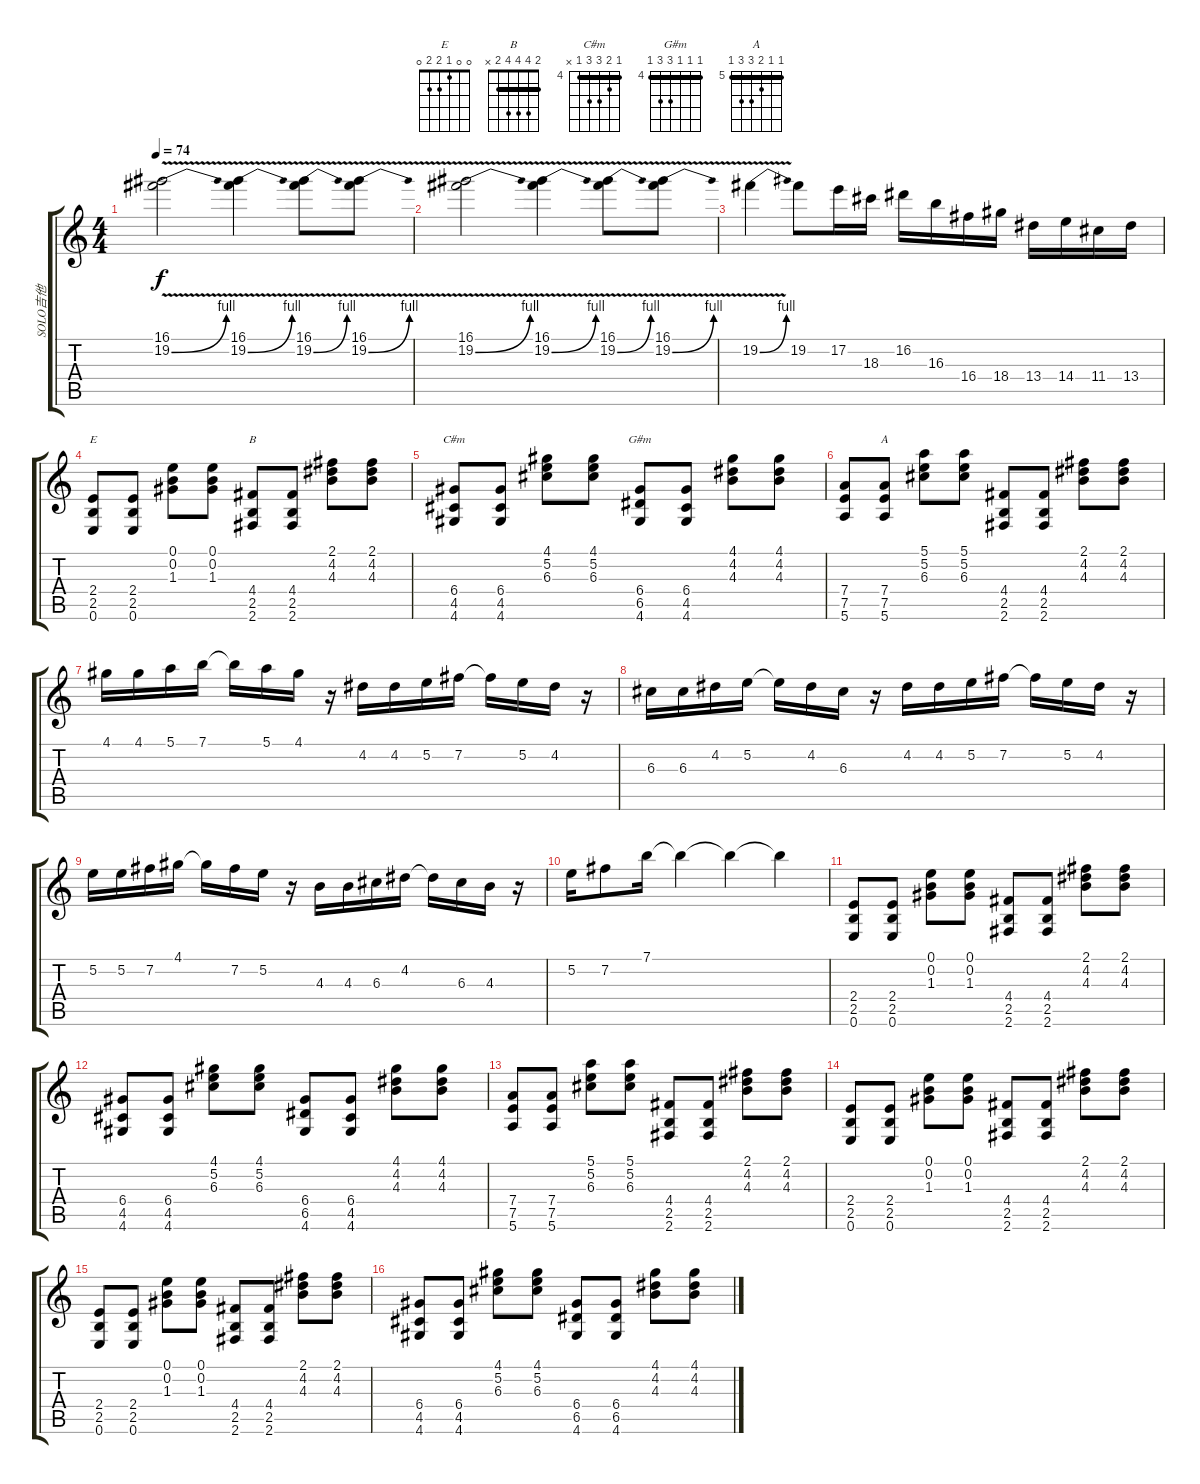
\track ("SOLO吉他" "SOLO吉他") {instrument overdrivenguitar}
\staff {score tabs}
\tuning (E4 B3 G3 D3 A2 E2) {hide}
\chord ("E" 0 0 1 2 2 0)
\chord ("B" 2 4 4 4 2 x) {barre 2}
\chord ("C#m" 4 5 6 6 4 x) {firstfret 4 barre 4}
\chord ("G#m" 4 4 4 6 6 4) {firstfret 4 barre 4}
\chord ("A" 5 5 6 7 7 5) {firstfret 5 barre 5}
\ts (4 4)
\tempo 74
\clef g2
\ks c
(16.1{v} 19.2{be (bend 0 0 60 4) v}).2{dy f} (16.1{v} 19.2{be (bend 0 0 60 4) v}).4 (16.1{v} 19.2{be (bend 0 0 60 4) v}).8 (16.1{v} 19.2{be (bend 0 0 60 4) v}).8 |
(16.1{v} 19.2{be (bend 0 0 60 4) v}).2 (16.1{v} 19.2{be (bend 0 0 60 4) v}).4 (16.1{v} 19.2{be (bend 0 0 60 4) v}).8 (16.1{v} 19.2{be (bend 0 0 60 4) v}).8 |
19.2{be (bend 0 0 60 4) v}.4 19.2.8 17.2.16 18.3.16 16.2.16 16.3.16 16.4.16 18.4.16 13.4.16 14.4.16 11.4.16 13.4.16 |
(2.4 2.5 0.6).8{ch "E"} (2.4 2.5 0.6).8 (0.1 0.2 1.3).8 (0.1 0.2 1.3).8 (4.4 2.5 2.6).8{ch "B"} (4.4 2.5 2.6).8 (2.1 4.2 4.3).8 (2.1 4.2 4.3).8 |
(6.4 4.5 4.6).8{ch "C#m"} (6.4 4.5 4.6).8 (4.1 5.2 6.3).8 (4.1 5.2 6.3).8 (6.4 6.5 4.6).8{ch "G#m"} (6.4 4.5 4.6).8 (4.1 4.2 4.3).8 (4.1 4.2 4.3).8 |
(7.4 7.5 5.6).8 (7.4 7.5 5.6).8{ch "A"} (5.1 5.2 6.3).8 (5.1 5.2 6.3).8 (4.4 2.5 2.6).8 (4.4 2.5 2.6).8 (2.1 4.2 4.3).8 (2.1 4.2 4.3).8 |
4.1.16{volume 8} 4.1.16 5.1.16 7.1.16 7.1{t}.16 5.1.16 4.1.16 r.16 4.2.16 4.2.16 5.2.16 7.2.16 7.2{t}.16 5.2.16 4.2.16 r.16 |
6.3.16 6.3.16 4.2.16 5.2.16 5.2{t}.16 4.2.16 6.3.16 r.16 4.2.16 4.2.16 5.2.16 7.2.16 7.2{t}.16 5.2.16 4.2.16 r.16 |
5.2.16 5.2.16 7.2.16 4.1.16 4.1{t}.16 7.2.16 5.2.16 r.16 4.3.16 4.3.16 6.3.16 4.2.16 4.2{t}.16 6.3.16 4.3.16 r.16 |
5.2.16 7.2.8 7.1.16 7.1{t}.4 7.1{t}.4 7.1{t}.4 |
(2.4 2.5 0.6).8{volume 10} (2.4 2.5 0.6).8 (0.1 0.2 1.3).8 (0.1 0.2 1.3).8 (4.4 2.5 2.6).8 (4.4 2.5 2.6).8 (2.1 4.2 4.3).8 (2.1 4.2 4.3).8 |
(6.4 4.5 4.6).8 (6.4 4.5 4.6).8 (4.1 5.2 6.3).8 (4.1 5.2 6.3).8 (6.4 6.5 4.6).8 (6.4 4.5 4.6).8 (4.1 4.2 4.3).8 (4.1 4.2 4.3).8 |
(7.4 7.5 5.6).8 (7.4 7.5 5.6).8 (5.1 5.2 6.3).8 (5.1 5.2 6.3).8 (4.4 2.5 2.6).8 (4.4 2.5 2.6).8 (2.1 4.2 4.3).8 (2.1 4.2 4.3).8 |
(2.4 2.5 0.6).8 (2.4 2.5 0.6).8 (0.1 0.2 1.3).8 (0.1 0.2 1.3).8 (4.4 2.5 2.6).8 (4.4 2.5 2.6).8 (2.1 4.2 4.3).8 (2.1 4.2 4.3).8 |
(2.4 2.5 0.6).8 (2.4 2.5 0.6).8 (0.1 0.2 1.3).8 (0.1 0.2 1.3).8 (4.4 2.5 2.6).8 (4.4 2.5 2.6).8 (2.1 4.2 4.3).8 (2.1 4.2 4.3).8 |
(6.4 4.5 4.6).8 (6.4 4.5 4.6).8 (4.1 5.2 6.3).8 (4.1 5.2 6.3).8 (6.4 6.5 4.6).8 (6.4 6.5 4.6).8 (4.1 4.2 4.3).8 (4.1 4.2 4.3).8
